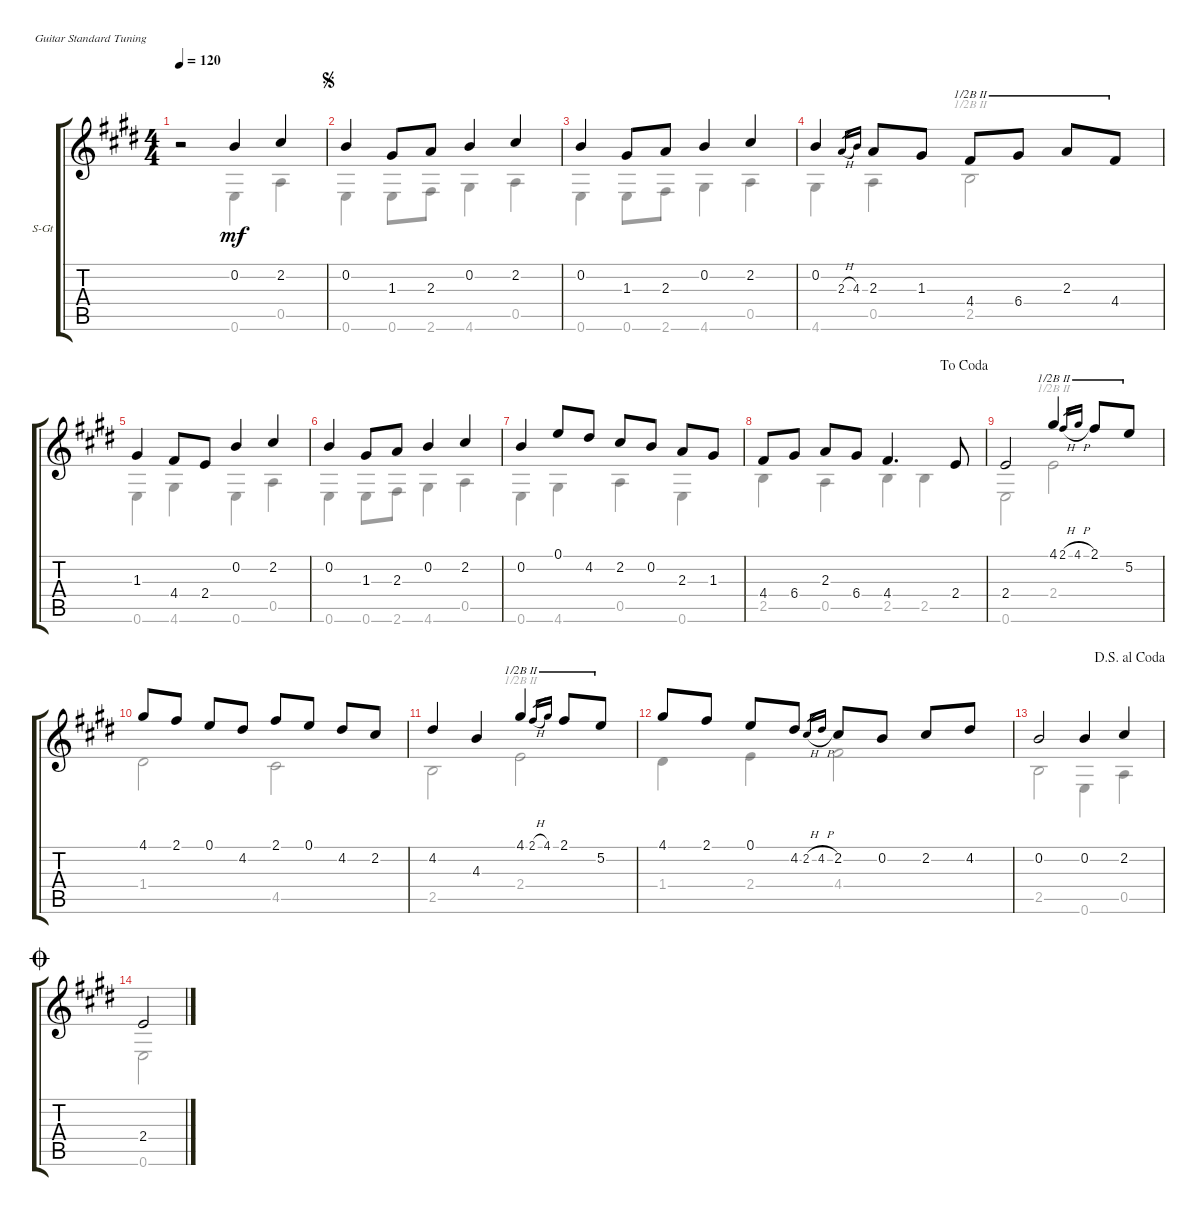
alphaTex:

\defaultSystemsLayout 4
\bracketExtendMode groupsimilarinstruments
\firstSystemTrackNameOrientation horizontal
\otherSystemsTrackNameOrientation horizontal
\track ("Steel Guitar" "S-Gt") {instrument acousticguitarsteel}
\staff {score tabs}
\tuning (E4 B3 G3 D3 A2 E2)
\voice
\ts (4 4)
\tempo 120
\clef g2
\ks e
r.2{dy mf instrument acousticguitarsteel} 0.2.4 2.2.4 |
\jump segno
0.2.4 1.3.8 2.3.8 0.2.4 2.2.4 |
0.2.4 1.3.8 2.3.8 0.2.4 2.2.4 |
0.2.4 2.3{h}.16{gr} 4.3.16{gr} 2.3.8 1.3.8 4.4.8{barre (2 half)} 6.4.8{barre (2 half)} 2.3.8{barre (2 half)} 4.4.8{barre (2 half)} |
1.3.4 4.4.8 2.4.8 0.2.4 2.2.4 |
0.2.4 1.3.8 2.3.8 0.2.4 2.2.4 |
0.2.4 0.1.8 4.2.8 2.2.8 0.2.8 2.3.8 1.3.8 |
\jump dacoda
4.4.8 6.4.8 2.3.8 6.4.8 4.4.4{d} 2.4.8 |
2.4.2 4.1.4{barre (2 half)} 2.1{h}.16{gr barre (2 half)} 4.1{h}.16{gr barre (2 half)} 2.1.8{barre (2 half)} 5.2.8{barre (2 half)} |
4.1.8 2.1.8 0.1.8 4.2.8 2.1.8 0.1.8 4.2.8 2.2.8 |
4.2.4 4.3.4 4.1.4{barre (2 half)} 2.1{h}.16{gr barre (2 half)} 4.1.16{gr barre (2 half)} 2.1.8{barre (2 half)} 5.2.8{barre (2 half)} |
4.1.8 2.1.8 0.1.8 4.2.8 2.2{h}.16{gr} 4.2{h}.16{gr} 2.2.8 0.2.8 2.2.8 4.2.8 |
\jump dalsegnoalcoda
0.2.2 0.2.4 2.2.4 |
\jump coda
2.4.2
\voice
\clef g2
\ottava regular
\simile none
\ks e
r.2{dy mf} 0.6.4 0.5.4 |
0.6.4 0.6.8 2.6.8 4.6.4 0.5.4 |
0.6.4 0.6.8 2.6.8 4.6.4 0.5.4 |
4.6.4 0.5.4 2.5.2{barre (2 half)} |
0.6.4 4.6.4 0.6.4 0.5.4 |
0.6.4 0.6.8 2.6.8 4.6.4 0.5.4 |
0.6.4 4.6.4 0.5.4 0.6.4 |
2.5.4 0.5.4 2.5.4 2.5.4 |
0.6.2 2.4.2{barre (2 half)} |
1.4.2 4.5.2 |
2.5.2 2.4.2{barre (2 half)} |
1.4.4 2.4.4 4.4.2 |
2.5.2 0.6.4 0.5.4 |
0.6.2
